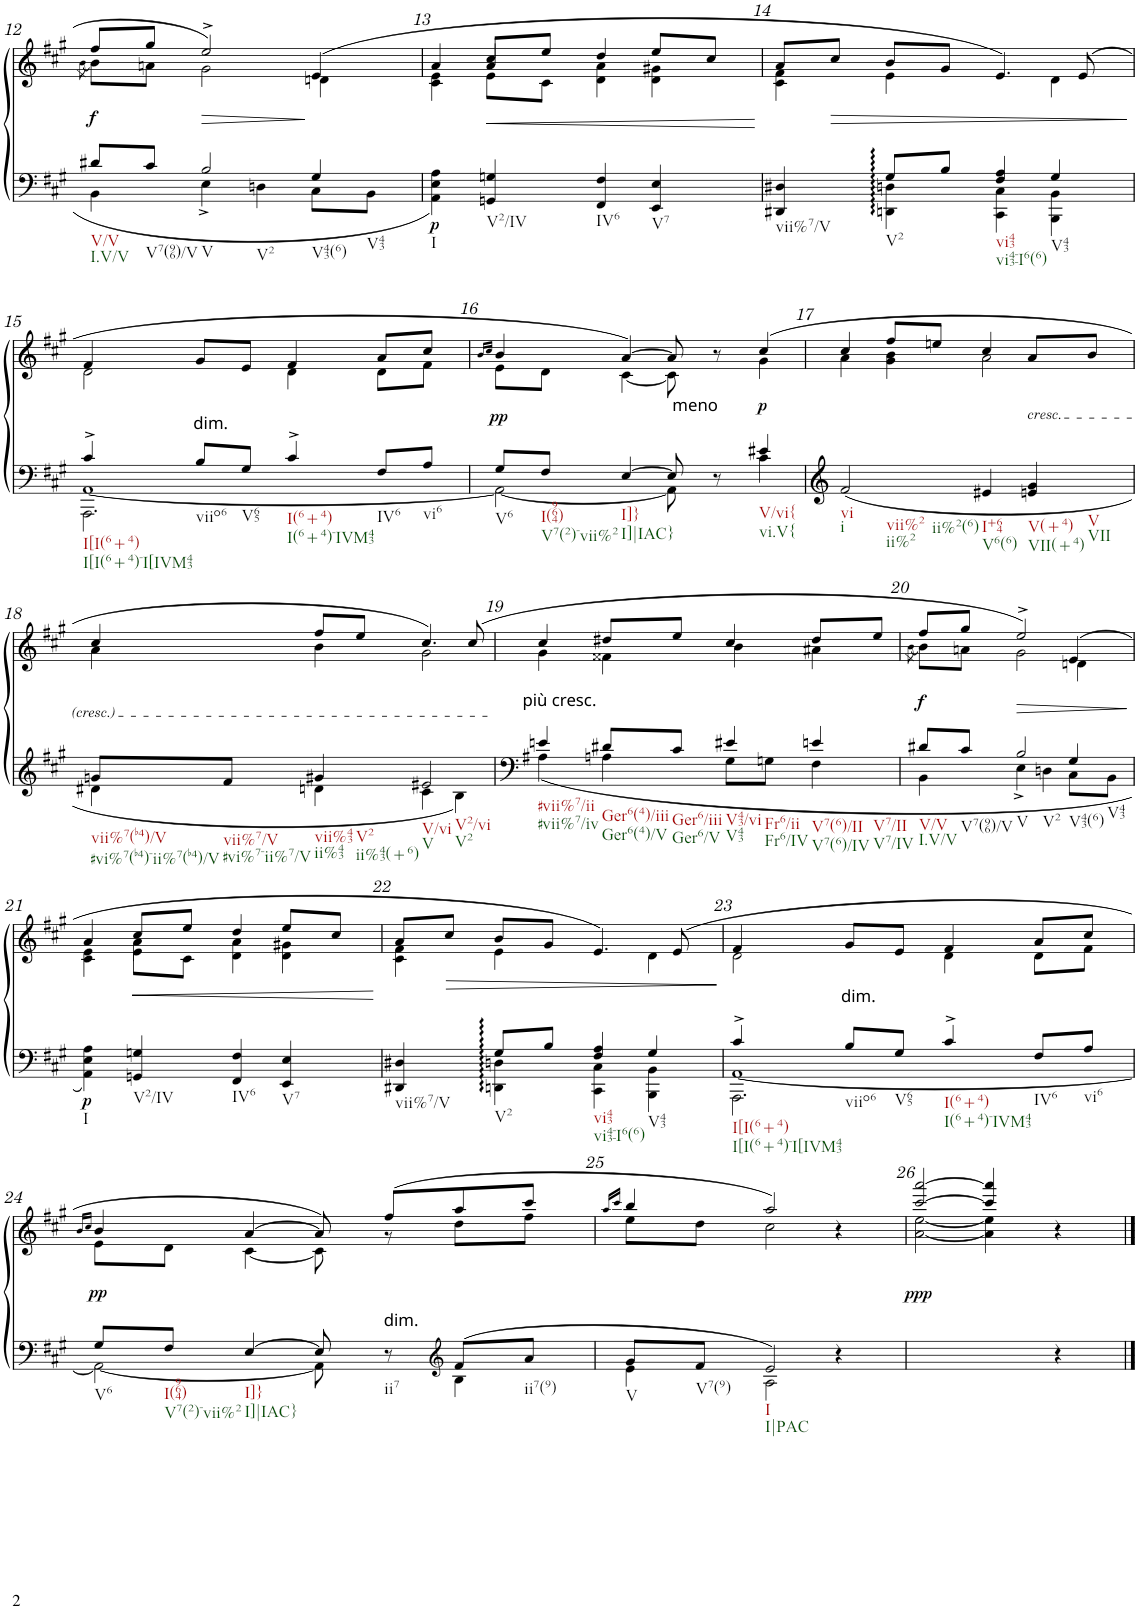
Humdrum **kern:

**kern	**kern	**dynam
*part1	*part1	*part1
*staff2	*staff1	*staff1/2
*I"Klavier	*	*
*I'Klav.	*	*
!!LO:PB:g=z
*clefF4	*clefG2	*
*k[f#c#g#]	*k[f#c#g#]	*
*A:	*A:	*
*M4/4	*M4/4	*
*met(c)	*met(c)	*
=12	=12	=12
*	*^	*
.	.	[8qb\	.
*^	*	*	*
!LO:TX:b:t=V/V	!	!	!	!
!LO:TX:b:t=I.V/V	!	!	!	!
!	!	!	!	!LO:DY:b
8d#X/L	4BB\	8ff#/L	8b\L]	f
!LO:TX:b:t=V7(96)/V	!	!	!	!
8c#/J	.	8gg#/J	8an\J	.
!LO:TX:b:t=V	!	!	!	!
!LO:TX:b:t=V2	!	!	!	!
!	!	!	!	!LO:HP:b
2B/	4E^\	2ee^/	2g#\	>
.	4Dn\	.	.	.
!LO:TX:b:t=V43(6)	!	!	!	!
!LO:TX:b:t=V43	!	!	!	!
4G#/	8C#\L	(4e/	4dn\	]
.	8BB\J	.	.	.
=13	=13	=13	=13	=13
*	*	*^	*^	*
!LO:TX:b:t=I	!	!	!	!	!	!
!	!	!	!	!	!	!LO:DY:b=2
*v	*v	*	*	*	*	*
4AA\ 4E\ 4A\	4a/	4c#\ 4e\	4ryy	4ryy	p
!LO:TX:b:t=V2/IV	!	!	!	!	!
!	!	!	!	!	!LO:HP:b
4GGn/ 4Gn/	8cc#/L	8e\L	4a/	4ryy	<
.	8ee/J	8c#\J	.	.	.
!LO:TX:b:t=IV6	!	!	!	!	!
4FF#/ 4F#/	4dd/	4d\ 4a\	2ryy	2ryy	.
!LO:TX:b:t=V7	!	!	!	!	!
4EE/ 4E/	8ee/L	4d\ 4g#X\	.	.	.
.	8cc#/J	.	.	.	.
*	*v	*v	*v	*v	*
.	.	[
=14	=14	=14
*^	*^	*
!LO:TX:b:t=vii%7/V	!	!	!	!
4DD#X/ 4D#X/	4ryy	8a/L	4c#\ 4f#\	.
!	!	!	!	!LO:HP:b
.	.	8cc#/J	.	>
!LO:TX:b:t=V2	!	!	!	!
8G#/L	4DDn\:: 4Dn\::	8b/L	4e\	.
8B/J	.	8g#/J	.	.
!LO:TX:b:t=vi43	!	!	!	!
!LO:TX:b:t=vi43-I6(6)	!	!	!	!
4F#/ 4A/	4CC#\ 4C#\	4.e/)	4ryy	.
!LO:TX:b:t=V43	!	!	!	!
4G#/	4BBB\ 4BB\	.	4d\	.
.	.	(8e/	.	.
*v	*v	*	*	*
*	*v	*v	*
.	.	]
!!LO:LB:g=z
=15	=15	=15
*^	*^	*
*	*^	*	*	*
!LO:TX:b:t=I[I(6+4)	!	!	!	!	!
!LO:TX:b:t=I[I(6+4)-I[IVM43	!	!	!	!	!
4c#^/	[1AA	2.AAA\	4f#/	2d\	.
!LO:TX:a:t=dim.	!	!	!	!	!
!LO:TX:b:t=viio6	!	!	!	!	!
8B/L	.	.	8g#/L	.	.
!LO:TX:b:t=V65	!	!	!	!	!
8G#/J	.	.	8e/J	.	.
!LO:TX:b:t=I(6+4)	!	!	!	!	!
!LO:TX:b:t=I(6+4)-IVM43	!	!	!	!	!
4c#^/	.	.	4f#/	4d\	.
!LO:TX:b:t=IV6	!	!	!	!	!
8F#/L	.	4ryy	8a/L	8d\L	.
!LO:TX:b:t=vi6	!	!	!	!	!
8A/J	.	.	8cc#/J	8f#\J	.
*v	*v	*v	*	*	*
=16	=16	=16	=16
.	16qb/LL	.	.
.	16qcc#/JJ	.	.
*^	*	*	*
!LO:TX:b:t=V6	!	!	!	!
!	!	!	!	!LO:DY:b
8G#/L	2AA\_	4b/	8e\L	pp
!LO:TX:b:t=I(964)	!	!	!	!
!LO:TX:b:t=V7(2)-vii%2	!	!	!	!
8F#/J	.	.	8d\J	.
!LO:TX:b:t=I]}	!	!	!	!
!LO:TX:b:t=I]|IAC}	!	!	!	!
[4E/	.	[4a/)	[4c#\	.
!	!	!LO:TX:b:t=meno	!	!
8E/]	8AA\]	8a/]	8c#\]	.
8r	8ryy	8r	8ryy	.
!LO:TX:b:t=V/vi{	!	!	!	!
!LO:TX:b:t=vi.V{	!	!	!	!
!	!	!	!	!LO:DY:b
4e#X/	4c#\	(4cc#/	4g#\	p
=17	=17	=17	=17	=17
!LO:TX:b:t=vi	!	!	!	!
!LO:TX:b:t=i	!	!	!	!
!LO:TX:b:t=vii%2	!	!	!	!
!LO:TX:b:t=ii%2	!	!	!	!
!LO:TX:b:t=ii%2(6)	!	!	!	!
*v	*v	*	*	*
2f#/	4cc#/	4a\	.
.	8ff#/L	4g#\ 4b\	.
.	8een/J	.	.
!LO:TX:b:t=I+64	!	!	!
!LO:TX:b:t=V6(6)	!	!	!
4e#X/	4cc#/	2a\	.
!	!LO:TX:b:i:t=cresc.	!	!
!LO:TX:b:t=V(+4)	!	!	!
!LO:TX:b:t=VII(+4)	!	!	!
!LO:TX:b:t=V	!	!	!
!LO:TX:b:t=VII	!	!	!
4en/ 4g#/	8a/L	.	.
.	8b/J	.	.
!!LO:LB:g=z	!!
=18	=18	=18	=18
*^	*	*	*
!LO:TX:b:t=vii%7(b4)/V	!	!	!	!
!LO:TX:b:t=#vi%7(b4)-ii%7(b4)/V	!	!	!	!
8gn/L	4d#X\	4cc#/	4a\	.
!LO:TX:b:t=vii%7/V	!	!	!	!
!LO:TX:b:t=#vi%7-ii%7/V	!	!	!	!
8f#/J	.	.	.	.
!LO:TX:b:t=vii%43	!	!	!	!
!LO:TX:b:t=ii%43	!	!	!	!
!LO:TX:b:t=V2	!	!	!	!
!LO:TX:b:t=ii%43(+6)	!	!	!	!
4g#X/	4dn\	8ff#/L	4b\	.
.	.	8ee/J	.	.
!LO:TX:b:t=V/vi	!	!	!	!
!LO:TX:b:t=V	!	!	!	!
!LO:TX:b:t=V2/vi	!	!	!	!
!LO:TX:b:t=V2	!	!	!	!
2e#X/	4c#\	4.cc#/)	2g#\	.
.	4B\	.	.	.
.	.	(8cc#/	.	.
=19	=19	=19	=19	=19
!	!	!LO:TX:b:t=più cresc.	!	!
!LO:TX:b:t=#vii%7/ii	!	!	!	!
!LO:TX:b:t=#vii%7/iv	!	!	!	!
4en/	4A#X\	4cc#/	4g#\	.
!LO:TX:b:t=Ger6(4)/iii	!	!	!	!
!LO:TX:b:t=Ger6(4)/V	!	!	!	!
8d#X/L	4An\	8dd#X/L	4f##X\	.
!LO:TX:b:t=Ger6/iii	!	!	!	!
!LO:TX:b:t=Ger6/V	!	!	!	!
8c#/J	.	8ee/J	.	.
!LO:TX:b:t=V43/vi	!	!	!	!
!LO:TX:b:t=V43	!	!	!	!
!LO:TX:b:t=Fr6/ii	!	!	!	!
!LO:TX:b:t=Fr6/IV	!	!	!	!
4e#X/	8G#\L	4cc#/	4b\	.
.	8Gn\J	.	.	.
!LO:TX:b:t=V7(6)/II	!	!	!	!
!LO:TX:b:t=V7(6)/IV	!	!	!	!
!LO:TX:b:t=V7/II	!	!	!	!
!LO:TX:b:t=V7/IV	!	!	!	!
4en/	4F#\	8dd#/L	4a#X\	.
.	.	8ee/J	.	.
=20	=20	=20	=20	=20
.	.	.	[8qb\	.
!LO:TX:b:t=V/V	!	!	!	!
!LO:TX:b:t=I.V/V	!	!	!	!
!	!	!	!	!LO:DY:b
8d#X/L	4BB\	8ff#/L	8b\L]	f
!LO:TX:b:t=V7(96)/V	!	!	!	!
8c#/J	.	8gg#/J	8an\J	.
!LO:TX:b:t=V	!	!	!	!
!LO:TX:b:t=V2	!	!	!	!
!	!	!	!	!LO:HP:b
2B/	4E^\	2ee^/)	2g#\	>
.	4Dn\	.	.	.
!LO:TX:b:t=V43(6)	!	!	!	!
!LO:TX:b:t=V43	!	!	!	!
4G#/	8C#\L	(4e/	4dn\	.
.	8BB\J	.	.	.
*v	*v	*	*	*
*	*v	*v	*
.	.	]
!!LO:LB:g=z
=21	=21	=21
*	*^	*
*	*	*^	*
!LO:TX:b:t=I	!	!	!	!
!	!	!	!	!LO:DY:b=2
4AA\ 4E\ 4A\	4a/	4c#\ 4e\	4ryy	p
!LO:TX:b:t=V2/IV	!	!	!	!
!	!	!	!	!LO:HP:b
4GGn/ 4Gn/	8cc#/L	8e\L	4a\	<
.	8ee/J	8c#\J	.	.
!LO:TX:b:t=IV6	!	!	!	!
4FF#/ 4F#/	4dd/	4d\ 4a\	2ryy	.
!LO:TX:b:t=V7	!	!	!	!
4EE/ 4E/	8ee/L	4d\ 4g#X\	.	.
.	8cc#/J	.	.	.
*	*v	*v	*v	*
.	.	[
=22	=22	=22
*^	*^	*
!LO:TX:b:t=vii%7/V	!	!	!	!
4DD#X/ 4D#X/	4ryy	8a/L	4c#\ 4f#\	.
!	!	!	!	!LO:HP:b
.	.	8cc#/J	.	>
!LO:TX:b:t=V2	!	!	!	!
8G#/L	4DDn\:: 4Dn\::	8b/L	4e\	.
8B/J	.	8g#/J	.	.
!LO:TX:b:t=vi43	!	!	!	!
!LO:TX:b:t=vi43-I6(6)	!	!	!	!
4F#/ 4A/	4CC#\ 4C#\	4.e/)	4ryy	.
!LO:TX:b:t=V43	!	!	!	!
4G#/	4BBB\ 4BB\	.	4d\	.
.	.	(8e/	.	.
*v	*v	*	*	*
*	*v	*v	*
.	.	]
=23	=23	=23
*^	*^	*
*	*^	*	*	*
!LO:TX:b:t=I[I(6+4)	!	!	!	!	!
!LO:TX:b:t=I[I(6+4)-I[IVM43	!	!	!	!	!
4c#^/	[1AA	2.AAA\	4f#/	2d\	.
!LO:TX:a:t=dim.	!	!	!	!	!
!LO:TX:b:t=viio6	!	!	!	!	!
8B/L	.	.	8g#/L	.	.
!LO:TX:b:t=V65	!	!	!	!	!
8G#/J	.	.	8e/J	.	.
!LO:TX:b:t=I(6+4)	!	!	!	!	!
!LO:TX:b:t=I(6+4)-IVM43	!	!	!	!	!
4c#^/	.	.	4f#/	4d\	.
!LO:TX:b:t=IV6	!	!	!	!	!
8F#/L	.	4ryy	8a/L	8d\L	.
!LO:TX:b:t=vi6	!	!	!	!	!
8A/J	.	.	8cc#/J	8f#\J	.
*v	*v	*v	*	*	*
!!LO:LB:g=z	!!
=24	=24	=24	=24
.	16qb/LL	.	.
.	16qcc#/JJ	.	.
*^	*	*	*
!LO:TX:b:t=V6	!	!	!	!
!	!	!	!	!LO:DY:b
8G#/L	2AA\_	4b/	8e\L	pp
!LO:TX:b:t=I(964)	!	!	!	!
!LO:TX:b:t=V7(2)-vii%2	!	!	!	!
8F#/J	.	.	8d\J	.
!LO:TX:b:t=I]}	!	!	!	!
!LO:TX:b:t=I]|IAC}	!	!	!	!
[4E/	.	[4a/	[4c#\	.
8E/]	8AA\]	8a/])	8c#\]	.
!LO:TX:a:t=dim.	!	!	!	!
!LO:TX:b:t=ii7	!	!	!	!
8r	8ryy	(8ff#/L	8r	.
*clefG2	*	*	*	*
8f#/L	4B\	8aa/	8dd\L	.
!LO:TX:b:t=ii7(9)	!	!	!	!
8a/J	.	8ccc#/J	8ff#\J	.
=25	=25	=25	=25	=25
.	.	16qaa/LL	.	.
.	.	16qccc#/JJ	.	.
!LO:TX:b:t=V	!	!	!	!
8g#/L	4e\	4bb/	8ee\L	.
!LO:TX:b:t=V7(9)	!	!	!	!
8f#/J	.	.	8dd\J	.
!LO:TX:b:t=I	!	!	!	!
!LO:TX:b:t=I|PAC	!	!	!	!
2e/	2A\	2aa/)	2cc#\	.
4r	4ryy	4r	4ryy	.
=26	=26	=26	=26	=26
!	!	!	!	!LO:DY:b
*v	*v	*	*	*
2.ryy	[2ccc#/ [2aaa/	[2a\ [2ee\	ppp
.	4ccc#/] 4aaa/]	4a\] 4ee\]	.
4r	4r	4ryy	.
*	*v	*v	*
==	==	==
*-	*-	*-
